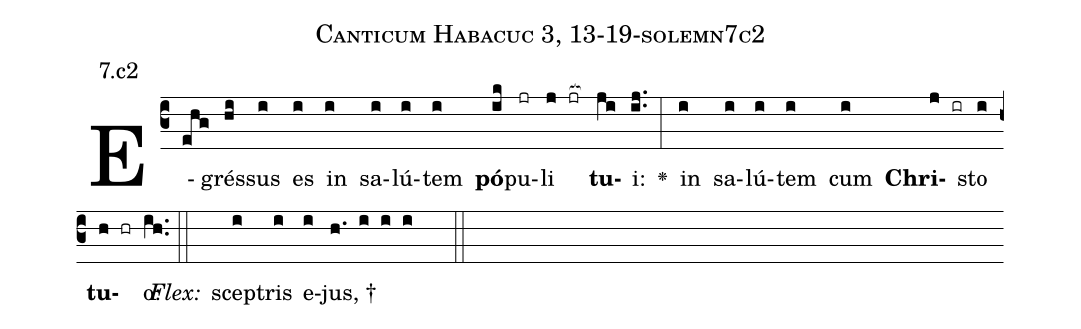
name: Canticum Habacuc 3, 13-19-solemn7c2;
annotation: 7.c2;
%%
(c3)E(ehg)grés(hi)sus(i) es(i) in(i) sa(i)lú(i)tem(i) <b>pó</b>(ik)pu(jr)li(j jr[ocb:1{]) <b>tu</b>(ji[ocb:0}])i:(ij..) <v>\greheightstar</v>(:) in(i) sa(i)lú(i)tem(i) cum(i) <b>Chri</b>(j ir)sto(i) <b>tu</b>(h hr)o:(ih..) (::)
<i>Flex:</i>()  scep(i)tris(i) e(i)jus, †(h. i i i  ::)

%E(i) u(i) o(j) u(i) a(h) e.(ih..) (::)
